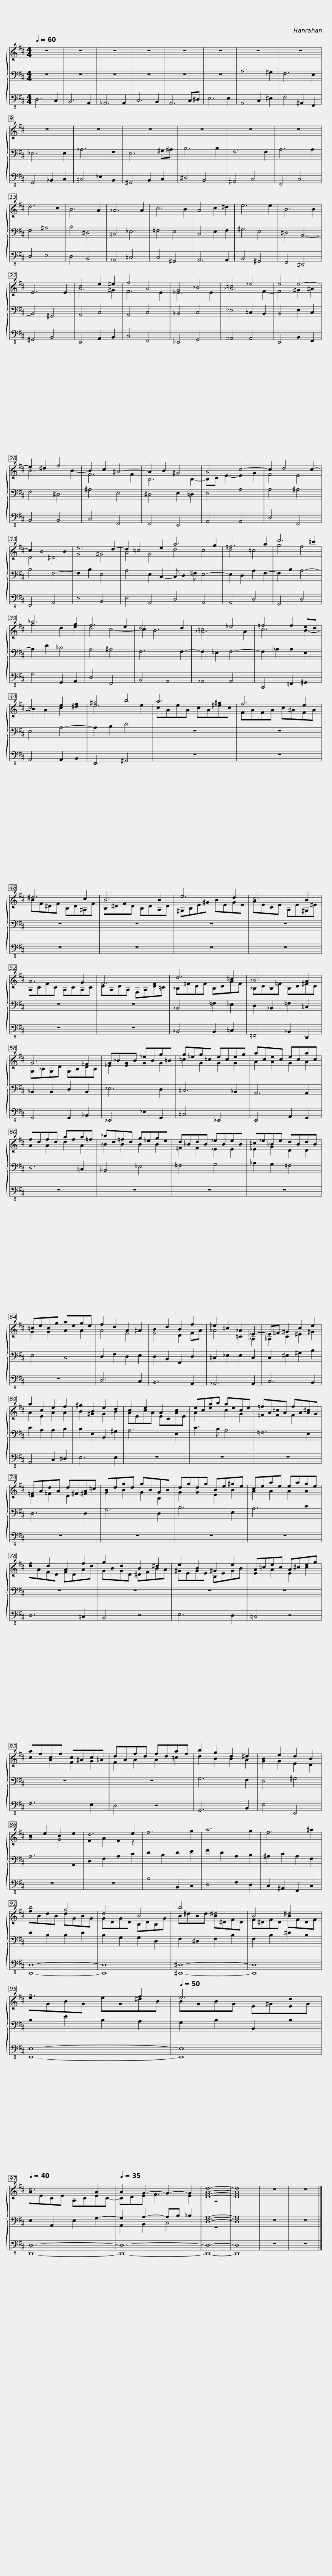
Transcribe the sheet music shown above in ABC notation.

X:1
%%score { ( 1 4 ) | ( 2 5 ) | 3 }
L:1/8
Q:1/4=60
M:4/4
I:linebreak $
K:D
V:1 treble
V:4 treble
V:2 bass
V:5 bass
V:3 bass-8
V:1
 z8 | z8 | z8 | z8 | z8 | %5
 z8 | z8 | z8 | z8 | z8 |$ %10
 z8 | z8 | z8 | z8 | d6 c2 | %15
 B6 A2 | _A6 A2 | c6 B2 | A4 c2 ^d2 |$ e6 e2 | %20
 B6 B2 | E6 E2 | c4 e2 ^e2 | f4 A4 | G4 _B4 | %25
 =c4 _e4 | e4 e4- |$ e2 ^d2 f4 | B2 c2 ^A4- | A2 B2 ^G4 | %30
 A4 c4- | c2 d4 c2- | c2 B4 B2 | e6 d2- |$ d2 =c4 e2 | %35
 a6 g2 | =f6 a2 | d'6 =c'2 | _b6 g2 | f6 e2 | %40
 d6 d2 |$ =c4 _e4 | =f4 f2 ed | c4 e2 f2 | ^g4 b4 | %45
 a6 ^g2 | f6 e2 |$ ^d6 c2 | B6 B2 | e6 d2 | %50
 c6 B2 |$ A6 G2 | F6 F2 | d6 =c2 | _B6 A2 |$ %55
 G6 =F2 | G_BGB _eBg=B | g_eg=c eceg | acec ecac |$ fdfd afa=f | %60
 _bd=fd g_ege | d_BdB _eBeB | =c_e_Be dBdB |$ =cecg aege | f2 d2 A2 ^A2 | %65
 B2 d2 B2 f2 | _e2 =c2 _A2 _E2- | E=F ^G2 c2 e2 | a2 c2 e2 f2 |$ ^g2 B2 e2 d2 | %70
 c2 e2 A2 c2 | ecab aece | =fA=cA fA^cG | =FAdA d^FA=c |$ Bdgd gBGB | %75
 dgdg Be^ge | ceae eage | f2 d2 A2 f2 | g2 d2 B2 ^d2 |$ e2 B2 ^G2 e2 | %80
 A=cec A^ceg | afcf c^Ac=A | dAfd fdaf | b2 g2 d2 ^d2 |$ B2 e2 d2 B2 | %85
 c2 e2 c2 e2 | d6 e2 | f6 g2 | a6 g2 | f6 ^a2 | %90
 b4 g4 |$ d4 B4 | b4 ^d4 | B4 ^d4 | g6 f2 |$ %95
[Q:1/4=50] e6 d2 |[Q:1/4=40] c6 A2 |[Q:1/4=35] A2 G2- G2- G2 | [DFAd]8- | [DFAd]8 | %100
 z8 | z8 |] %102
V:2
 z8 | z8 | z8 | z8 | z8 | %5
 z8 | A,6 ^G,2 | F,6 E,2 | _E,6 E,2 | _A,6 F,2 |$ %10
 E,6 ^G,^A, | B,6 B,2 | F,6 F,2 | A,6 A,2 | F,4 ^A,4 | %15
 B,4 ^D,4 | =C,4 _E,4 | =F,4 E,4 | C,4 E,2 F,2 |$ ^G,4 E,4 | %20
 ^D,4 B,,4- | B,,4 ^G,,4 | A,,4 C,4 | A,,4 C,4 | _B,,4 C,4 | %25
 _E,4 =C,2 B,,2 | B,,4 E,2 C,2 |$ F,4 ^D,4 | ^A,4 E,4 | ^D,4 E,2 =D,2 | %30
 E,4 A,4 | A,4 ^A,4 | B,4 F,4- | F,2 B,2 E,4 |$ A,4 E,2 C,2- | %35
 C, D,2 =F, E,4- | E,2 D,2 A,2 F,2- | F,2 B,2 A,4- | A,2 D2 _B,4 | A,4 ^A,4 | %40
 F,6 F,2- |$ F,2 _E,2 F,4- | F,2 _A,2 A,2 E,2 | E,4 A,4- | A,2 B,2 D4 | %45
 z8 | z8 |$ z8 | z8 | z8 | %50
 z8 |$ z8 | z8 | _B,,4 =F,2 _E,2 | D,2 _B,,2 =F,2 =C,2 |$ %55
 _B,,2 B,,2 D,2 B,,2 | _E,6 D,2 | =C,6 _B,,2 | A,,6 A,,2 |$ D,6 =C,2 | %60
 _B,,4 _E,4 | =F,4 G,4 | _A,2 G,2 =F,4 |$ E,4 C,4 | D,2 F,2 D,2 E,2 | %65
 D,2 B,,2 F,,2 D,2 | =C,2 _E,2 E,2 C,2 | C,2 ^E,2 ^G,2 B,2 | C2 A,2 A,2 B,2 |$ B,2 E,2 B,,2 ^G,2 | %70
 A,6 E,2 | C3 B, A,4 | =F,6 E,2 | D,6 D,2 |$ G,6 D,2 | %75
 B,6 E,2 | A,6 C2 | z8 | z8 |$ z8 | %80
 z8 | z8 | z8 | G,6 F,2 |$ E,4 ^G,4 | %85
 A,6 A,,2 | D,2 F,2 A,2 C2 | D2 B,2 D2 E2 | F2 D2 A,2 B,2 | ^A,2 C2 A,2 F,2 | %90
 D2 B,2 B,2 D2 |$ B,2 G,2 G,2 D,2 | F,2 ^D,2 F,2 B,2 | F,2 B,2 ^D2 B,2 | B,2 E2 B,2 A,2 |$ %95
 G,2 B,2 B,,2 B,2 | E,2 A,,2 E,2 G,2- | G,2 A,2- A,B, _B,2 | [D,F,A,]8- | [D,F,A,]8 | %100
 z8 | z8 |] %102
V:3
 D,6 C,2 | B,,6 A,,2 | _A,,6 A,,2 | C,6 B,,2 | A,,6 C,^D, | %5
 E,6 E,2 | A,,4 C,2 ^E,2 | F,4 ^A,,2 F,,2 | G,,4 _B,,2 C,2 | =C,4 _E,2 B,,2 |$ %10
 ^G,,4 B,,2 C,2 | ^D,4 B,,4 | ^A,,4 C,4 | F,,4 C,4 | D,4 E,4 | %15
 D,4 B,,4 | _A,,4 =C,4 | C,4 ^G,,4 | A,,6 A,,2 |$ B,,4 ^G,,4 | %20
 F,,4 ^D,,4 | ^G,,4 B,,4 | E,,4 A,,2 B,,2 | C,4 F,,4 | _E,,4 G,,4 | %25
 _A,,4 A,,4 | E,,4 B,,2 F,,2 |$ B,,4 B,,4 | C,4 F,,4 | F,,4 E,,4 | %30
 A,,4 A,,4 | D,4 F,,4 | F,,4 A,,4 | E,4 B,,4 |$ E,4 A,,4 | %35
 D,4 A,,4 | A,,4 D,4 | G,,4 D,4 | G,4 G,,2 A,,2 | D,4 F,,4 | %40
 B,,4 A,,4 |$ _A,,4 A,,4 | C,,4 =F,,2 ^G,,2 | A,,4 A,,2 B,,2 | E,,4 ^G,,4 | %45
 z8 | z8 |$ z8 | z8 | z8 | %50
 z8 |$ z8 | z8 | _B,,4 B,,2 =C,2 | =F,,4 _B,,2 D,,2 |$ %55
 G,,4 G,,2 _B,,2 | _E,,4 _E,2 G,,2 | =C,4 _E,,4 | E,,4 A,,2 G,,2 |$ z8 | %60
 z8 | z8 | z8 |$ z8 | D,6 C,2 | %65
 B,,6 A,,2 | _A,,6 A,,2 | C,6 B,,2 | A,,4 C,2 ^D,2 |$ E,6 E,2 | %70
 z8 | z8 | z8 | z8 |$ z8 | %75
 z8 | z8 | D,6 =C,2 | B,,4 z4 |$ E,6 D,2 | %80
 =C,4 z4 | F,6 E,2 | D,4 z4 | G,,6 B,,2 |$ E,4 E,,4 | %85
 z8 | z8 | B,4 B,,2 C,2 | D,4 F,2 D,2 | C,2 ^A,,2 F,,2 C,2 | %90
 [D,,D,]8- |$ [D,,D,]8 | [^D,,^D,]8- | [D,,D,]8 | [E,,E,]8- |$ %95
 [E,,E,]8 | [D,,D,]8- | [D,,D,]8- | [D,,D,]8- | [D,,D,]8 | %100
 z8 | z8 |] %102
V:4
 x8 | x8 | x8 | x8 | x8 | %5
 x8 | x8 | x8 | x8 | x8 |$ %10
 x8 | x8 | x8 | x8 | x8 | %15
 x8 | x8 | x8 | x8 |$ x8 | %20
 x8 | x8 | A6 ^G2 | F6 E2 | _E6 E2 | %25
 _A6 F2- | F4 ^G2 ^A2 |$ B6 B2- | F6 F2 | B,6 B,2- | %30
 B,C E2- E2 G2 | F4 E4 | D4 ^D4 | G4 ^G4 |$ A4 G4 | %35
 d4 c4 | d4 =c4 | g4 f4 | g4 d2 e2 | d4 c4- | %40
 c2 B6 |$ _A6 A2 | c6 B2- | B2 A2 c2 ^d2 | e6 e2 | %45
 cAeA cA^ec | FAFA c^AFA |$ BF^DF B,D^A,F | B,^DFD B,DA,D | ^G,B,E^G BEGE | %50
 AECE A,E^G,^E |$ A,CFC A,CA,C | DA,DA, F,A,D=C | _B,=FDF B,DAF | _B,DB,=F B,D^FD |$ %55
 G,_B,G,D G,B,DB, | _E2 E2 G2 G2 | =c2 G2 G2 G2 | A2 A2 G2 A2 |$ A2 A2 d2 A2 | %60
 _B2 B2 B2 B2 | =F2 F2 _E2 E2 | _E2 G2 D2 D2 |$ G2 G2 A2 A2 | A4 F4 | %65
 F4 D2 FA | _A4 =C2 _A,2 | _A,2 C2 ^E2 ^G2 | A2 E2 A2 A2 |$ B2 ^G2 G2 B2 | %70
 AEcA ECAE | A2 e2 c2 G2 | =F2 F2 F2 A2 | D2 =F2 D2 ^F2 |$ G2 B2 G2 B,2 | %75
 G2 G2 E2 B2 | A2 A2 A2 A2 | dAFD FDAd | GBGD ^DFBA |$ ^GEGE B,EGB | %80
 E2 A2 E2 c2 | c2 A2 F2 G2 | F2 A2 A2 =c2 | d2 B2 B2 A2 |$ G2 G2 E2 D2 | %85
 A4 G4 | F2 A2 F2 z2 | x8 | x8 | x8 | %90
 fBdB dGBG |$ GDGD B,DB,G | B^dBd B^DFD | F^DFD BFDF | eGBG eG^dB |$ %95
 BGBG E^GEG | AECE A,CEC- | CDE F3 E2 | z8 | x8 | %100
 x8 | x8 |] %102
V:5
 x8 | x8 | x8 | x8 | x8 | %5
 x8 | x8 | x8 | x8 | x8 |$ %10
 x8 | x8 | x8 | x8 | x8 | %15
 x8 | x8 | x8 | x8 |$ x8 | %20
 x8 | x8 | x8 | x8 | x8 | %25
 x8 | x8 |$ x8 | x8 | x8 | %30
 x8 | x8 | x8 | x8 |$ x8 | %35
 x8 | x8 | x8 | x8 | x8 | %40
 x8 |$ x8 | x8 | x8 | x8 | %45
 x8 | x8 |$ x8 | x8 | x8 | %50
 x8 |$ x8 | x8 | x8 | x8 |$ %55
 x8 | x8 | x8 | x8 |$ x8 | %60
 x8 | x8 | x8 |$ x8 | x8 | %65
 x8 | x8 | x8 | x8 |$ x8 | %70
 x8 | x8 | x8 | x8 |$ x8 | %75
 x8 | x8 | x8 | x8 |$ x8 | %80
 x8 | x8 | x8 | x8 |$ x8 | %85
 x8 | x8 | x8 | x8 | x8 | %90
 x8 |$ x8 | x8 | x8 | x8 |$ %95
 x8 | x8 | A,,2 B,,2 C,4 | z8 | x8 | %100
 x8 | x8 |] %102
